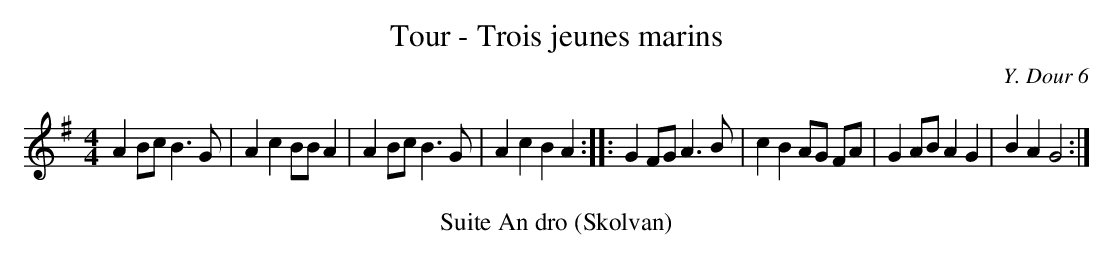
X:1
T:Tour - Trois jeunes marins
C:Y. Dour 6
M:4/4
L:1/8
K:G
A2BcB3G|A2c2BBA2|A2BcB3G|A2c2B2A2:|\
|:G2FGA3B|c2B2AG FA|G2ABA2G2|B2A2G4:|
